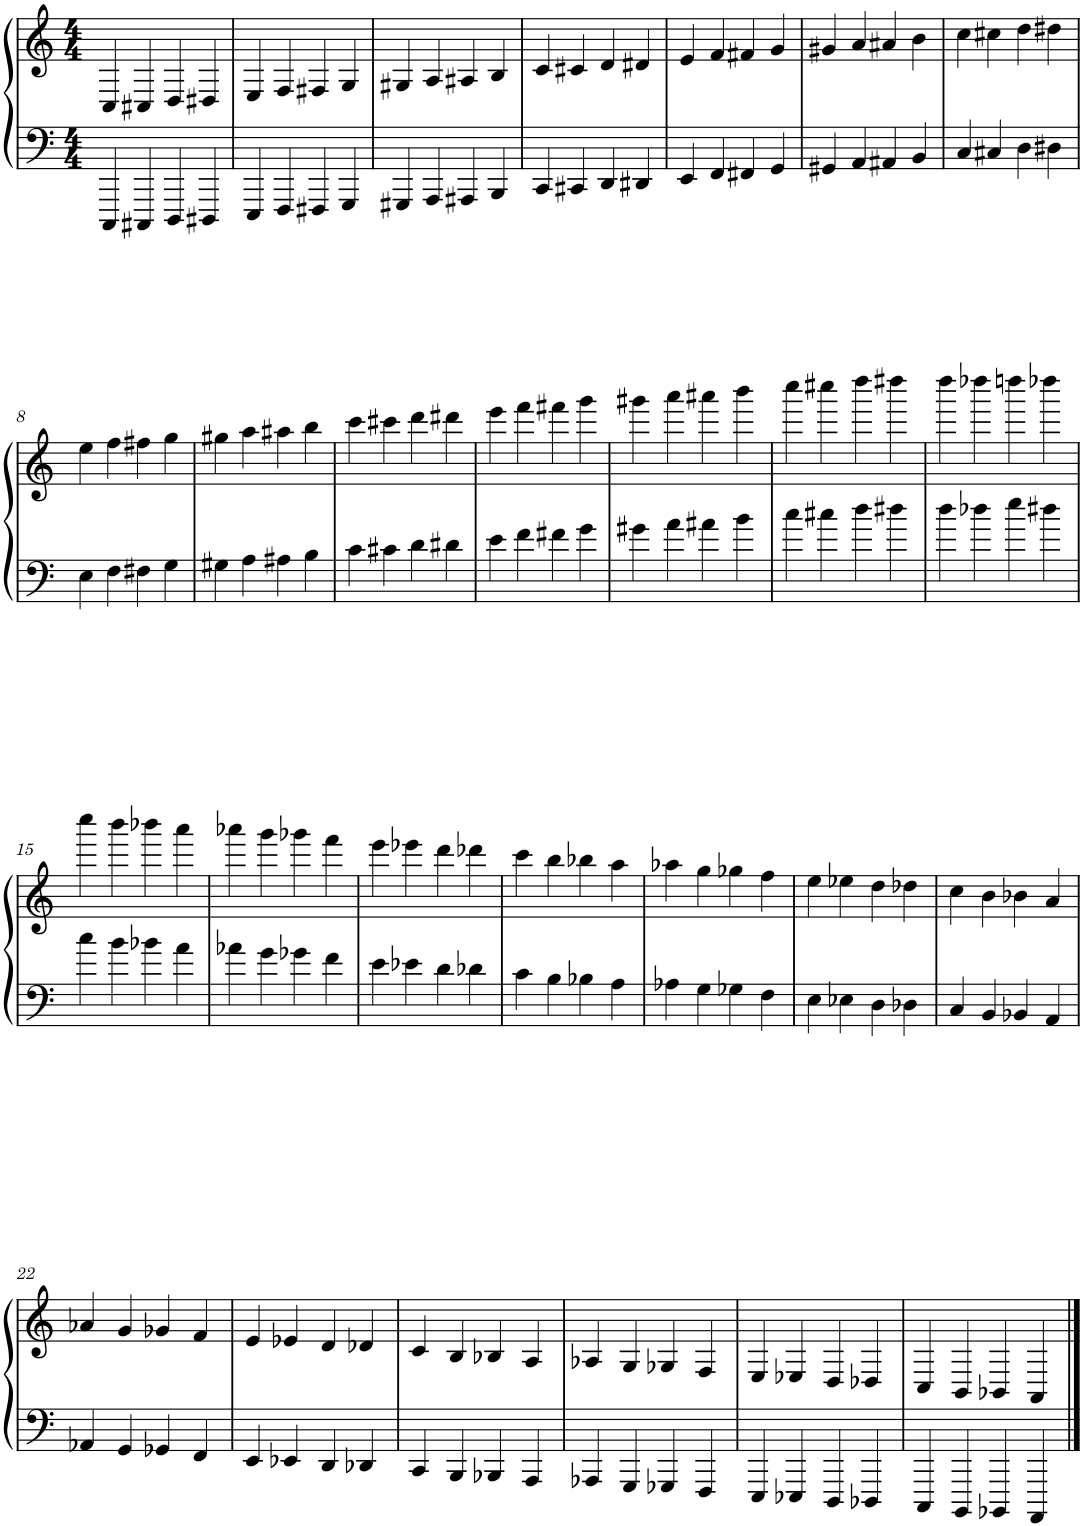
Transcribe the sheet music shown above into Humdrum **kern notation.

**kern	**kern
*part1	*part1
*staff2	*staff1
*I"Piano	*
*I'Pno.	*
*clefF4	*clefG2
*k[]	*k[]
*M4/4	*M4/4
=1	=1
4CCC/	4C/
4CCC#X/	4C#X/
4DDD/	4D/
4DDD#X/	4D#X/
=2	=2
4EEE/	4E/
4FFF/	4F/
4FFF#X/	4F#X/
4GGG/	4G/
=3	=3
4GGG#X/	4G#X/
4AAA/	4A/
4AAA#X/	4A#X/
4BBB/	4B/
=4	=4
4CC/	4c/
4CC#X/	4c#X/
4DD/	4d/
4DD#X/	4d#X/
=5	=5
4EE/	4e/
4FF/	4f/
4FF#X/	4f#X/
4GG/	4g/
=6	=6
4GG#X/	4g#X/
4AA/	4a/
4AA#X/	4a#X/
4BB/	4b\
=7	=7
4C/	4cc\
4C#X/	4cc#X\
4D\	4dd\
4D#X\	4dd#X\
!!LO:LB:g=z
=8	=8
4E\	4ee\
4F\	4ff\
4F#X\	4ff#X\
4G\	4gg\
=9	=9
4G#X\	4gg#X\
4A\	4aa\
4A#X\	4aa#X\
4B\	4bb\
=10	=10
4c\	4ccc\
4c#X\	4ccc#X\
4d\	4ddd\
4d#X\	4ddd#X\
=11	=11
4e\	4eee\
4f\	4fff\
4f#X\	4fff#X\
4g\	4ggg\
=12	=12
*k[]	*k[]
4g#X\	4ggg#X\
4a\	4aaa\
4a#X\	4aaa#X\
4b\	4bbb\
=13	=13
4cc\	4cccc\
4cc#X\	4cccc#X\
4dd\	4dddd\
4dd#X\	4dddd#X\
=14	=14
4dd\	4dddd\
4dd-X\	4dddd-X\
4ee\	4ddddn\
4dd#X\	4dddd-X\
!!LO:LB:g=z
=15	=15
4cc\	4cccc\
4b\	4bbb\
4b-X\	4bbb-X\
4a\	4aaa\
=16	=16
4a-X\	4aaa-X\
4g\	4ggg\
4g-X\	4ggg-X\
4f\	4fff\
=17	=17
4e\	4eee\
4e-X\	4eee-X\
4d\	4ddd\
4d-X\	4ddd-X\
=18	=18
4c\	4ccc\
4B\	4bb\
4B-X\	4bb-X\
4A\	4aa\
=19	=19
4A-X\	4aa-X\
4G\	4gg\
4G-X\	4gg-X\
4F\	4ff\
=20	=20
4E\	4ee\
4E-X\	4ee-X\
4D\	4dd\
4D-X\	4dd-X\
=21	=21
4C/	4cc\
4BB/	4b\
4BB-X/	4b-X\
4AA/	4a/
!!LO:LB:g=z
=22	=22
4AA-X/	4a-X/
4GG/	4g/
4GG-X/	4g-X/
4FF/	4f/
=23	=23
4EE/	4e/
4EE-X/	4e-X/
4DD/	4d/
4DD-X/	4d-X/
=24	=24
4CC/	4c/
4BBB/	4B/
4BBB-X/	4B-X/
4AAA/	4A/
=25	=25
4AAA-X/	4A-X/
4GGG/	4G/
4GGG-X/	4G-X/
4FFF/	4F/
=26	=26
4EEE/	4E/
4EEE-X/	4E-X/
4DDD/	4D/
4DDD-X/	4D-X/
=27	=27
4CCC/	4C/
4BBBB/	4BB/
4BBBB-X/	4BB-X/
4AAAA/	4AA/
==	==
*-	*-
